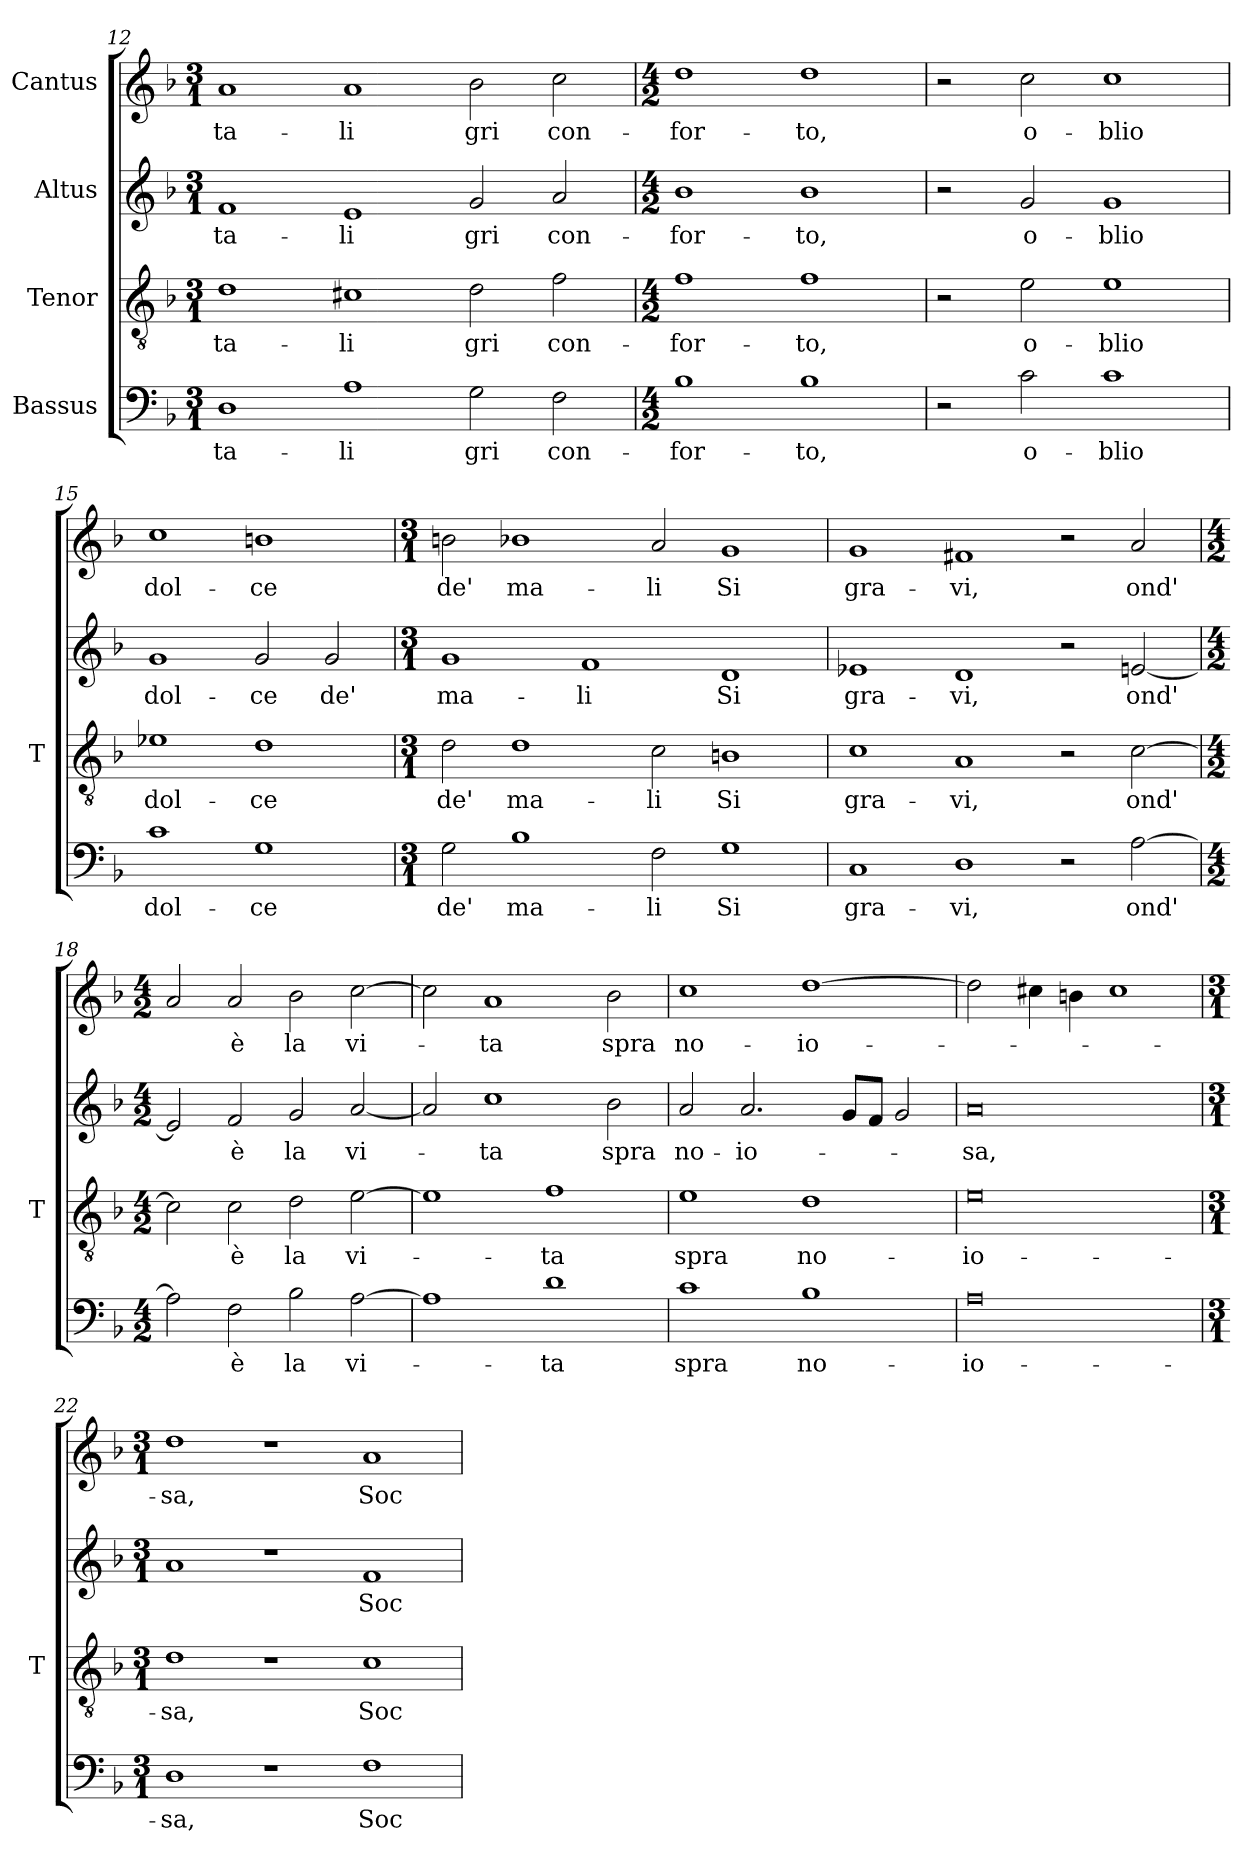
**kern	**text	**kern	**text	**kern	**text	**kern	**text
*part4	*part4	*part3	*part3	*part2	*part2	*part1	*part1
*staff4	*staff4	*staff3	*staff3	*staff2	*staff2	*staff1	*staff1
*I"Bassus	*	*I"Tenor	*	*I"Altus	*	*I"Cantus	*
*	*	*I'T	*	*	*	*	*
*clefF4	*	*clefGv2	*	*clefG2	*	*clefG2	*
*k[b-]	*	*k[b-]	*	*k[b-]	*	*k[b-]	*
*M3/1	*	*M3/1	*	*M3/1	*	*M3/1	*
=12	=12	=12	=12	=12	=12	=12	=12
1D\	-ta-	1d\	-ta-	1f/	-ta-	1a/	-ta-
1A\	-li	1c#X\	-li	1e/	-li	1a/	-li
2G\	gri	2d\	gri	2g/	gri	2b-\	gri
2F\	con-	2f\	con-	2a/	con-	2cc\	con-
=13	=13	=13	=13	=13	=13	=13	=13
*M4/2	*	*M4/2	*	*M4/2	*	*M4/2	*
1B-\	-for-	1f\	-for-	1b-\	-for-	1dd\	-for-
1B-\	-to,	1f\	-to,	1b-\	-to,	1dd\	-to,
=14	=14	=14	=14	=14	=14	=14	=14
2r	.	2r	.	2r	.	2r	.
2c\	o-	2e\	o-	2g/	o-	2cc\	o-
1c\	-blio	1e\	-blio	1g/	-blio	1cc\	-blio
=15	=15	=15	=15	=15	=15	=15	=15
1c\	dol-	1e-X\	dol-	1g/	dol-	1cc\	dol-
1G\	-ce	1d\	-ce	2g/	-ce	1bn\	-ce
.	.	.	.	2g/	de'	.	.
=16	=16	=16	=16	=16	=16	=16	=16
*M3/1	*	*M3/1	*	*M3/1	*	*M3/1	*
2G\	de'	2d\	de'	1g/	ma-	2bn\	de'
1B-\	ma-	1d\	ma-	.	.	1b-X\	ma-
.	.	.	.	1f/	-li	.	.
2F\	-li	2c\	-li	.	.	2a/	-li
1G\	Si	1Bn\	Si	1d/	Si	1g/	Si
=17	=17	=17	=17	=17	=17	=17	=17
1C/	gra-	1c\	gra-	1e-X/	gra-	1g/	gra-
1D\	-vi,	1A/	-vi,	1d/	-vi,	1f#X/	-vi,
2r	.	2r	.	2r	.	2r	.
[2A\	ond'	[2c\	ond'	[2en/	ond'	2a/	ond'
=18	=18	=18	=18	=18	=18	=18	=18
*M4/2	*	*M4/2	*	*M4/2	*	*M4/2	*
2A\]	.	2c\]	.	2e/]	.	2a/	.
2F\	è	2c\	è	2f/	è	2a/	è
2B-\	la	2d\	la	2g/	la	2b-\	la
[2A\	vi-	[2e\	vi-	[2a/	vi-	[2cc\	vi-
=19	=19	=19	=19	=19	=19	=19	=19
1A\]	.	1e\]	.	2a/]	.	2cc\]	.
.	.	.	.	1cc\	-ta	1a/	-ta
1d\	-ta	1f\	-ta	.	.	.	.
.	.	.	.	2b-\	spra	2b-\	spra
=20	=20	=20	=20	=20	=20	=20	=20
1c\	spra	1e\	spra	2a/	no-	1cc\	no-
.	.	.	.	2.a/	-io-	.	.
1B-\	no-	1d\	no-	.	.	[1dd\	-io-
.	.	.	.	8g/L	.	.	.
.	.	.	.	8f/J	.	.	.
.	.	.	.	2g/	.	.	.
=21	=21	=21	=21	=21	=21	=21	=21
0A	-io-	0e	-io-	0a	-sa,	2dd\]	.
.	.	.	.	.	.	4cc#X\	.
.	.	.	.	.	.	4bn\	.
.	.	.	.	.	.	1cc#\	.
=22	=22	=22	=22	=22	=22	=22	=22
*M3/1	*	*M3/1	*	*M3/1	*	*M3/1	*
1D\	-sa,	1d\	-sa,	1a/	.	1dd\	-sa,
1r	.	1r	.	1r	.	1r	.
1F\	Soc-	1c\	Soc-	1f/	Soc-	1a/	Soc-
=	=	=	=	=	=	=	=
*-	*-	*-	*-	*-	*-	*-	*-
